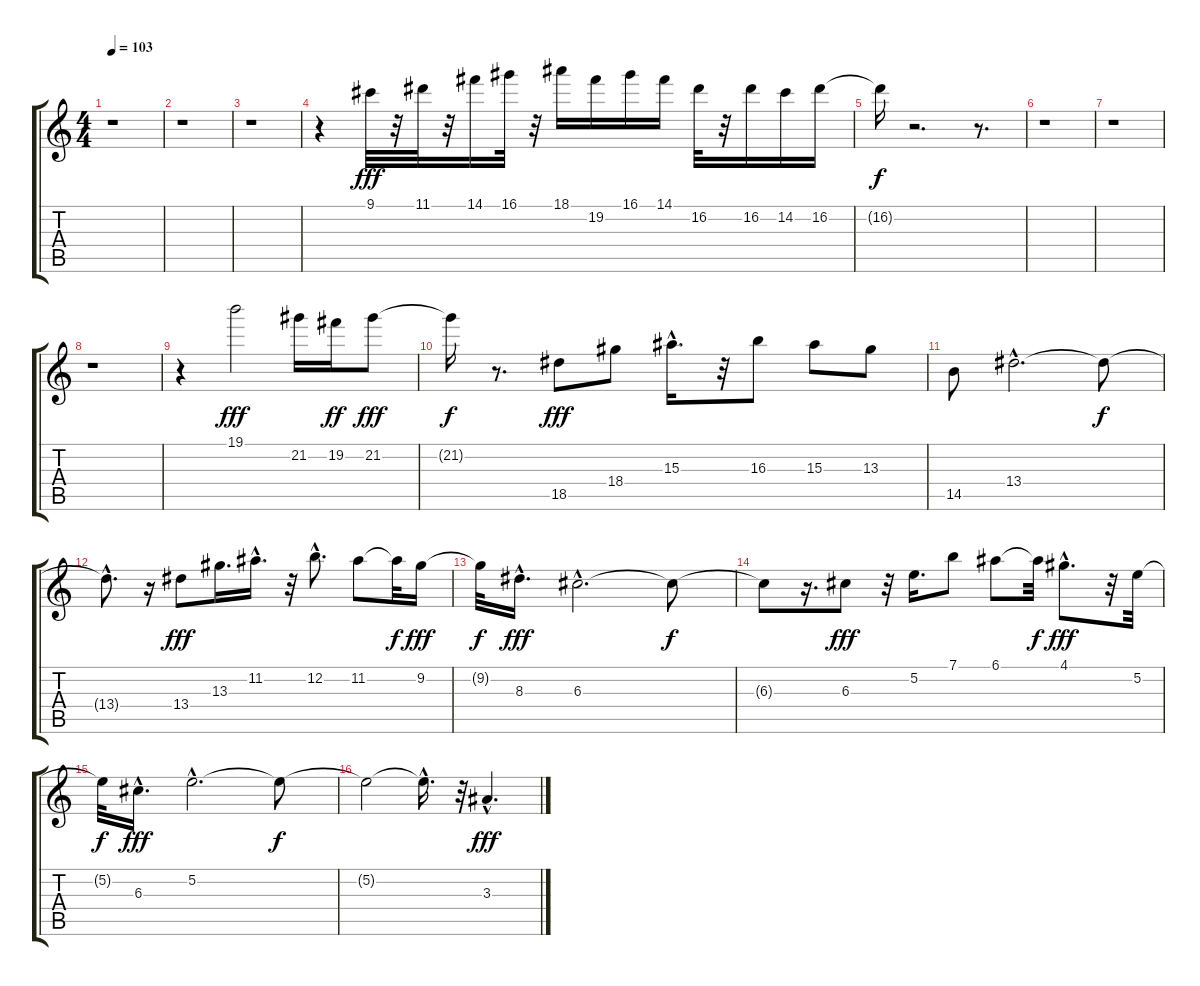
\track "" {instrument overdrivenguitar}
\staff {score tabs}
\tuning (E4 B3 G3 D3 A2 E2) {hide}
\ts (4 4)
\tempo 103
\clef g2
\ks c
r.1{dy f} |
r.1 |
r.1 |
r.4 9.1.32{dy fff} r.32 11.1.32 r.32 14.1.16 16.1.32 r.32 18.1.16 19.2.16 16.1.16 14.1.16 16.2.32 r.32 16.2.16 14.2.16 16.2.16 |
16.2{t}.16{dy f} r.2{d} r.8{d} |
r.1 |
r.1 |
r.1 |
r.4 19.1.2{dy fff} 21.2.16 19.2.16{dy ff} 21.2.8{dy fff} |
21.2{t}.16{dy f} r.8{d} 18.5.8{dy fff} 18.4.8 15.3{hac}.16{d} r.32 16.3.8 15.3.8 13.3.8 |
14.5.8 13.4{hac}.2{d} 13.4{t}.8{dy f} |
13.4{hac t}.8{d} r.16 13.4.8{dy fff} 13.3.16{d} 11.2{hac}.16{d} r.32 12.2{hac}.8{d} 11.2.8 11.2{t}.32{dy f} 9.2.16{dy fff} |
9.2{t}.32{dy f} 8.3{hac}.16{d dy fff} 6.3{hac}.2{d} 6.3{t}.8{dy f} |
6.3{t}.8 r.16{d} 6.3.8{dy fff} r.32 5.2.16{d} 7.1.8 6.1.8 6.1{t}.32{dy f} 4.1{hac}.8{d dy fff} r.32 5.2.32 |
5.2{t}.32{dy f} 6.3{hac}.16{d dy fff} 5.2{hac}.2{d} 5.2{t}.8{dy f} |
5.2{t}.2 5.2{hac t}.16{d} r.32 3.3{hac}.4{d dy fff}
